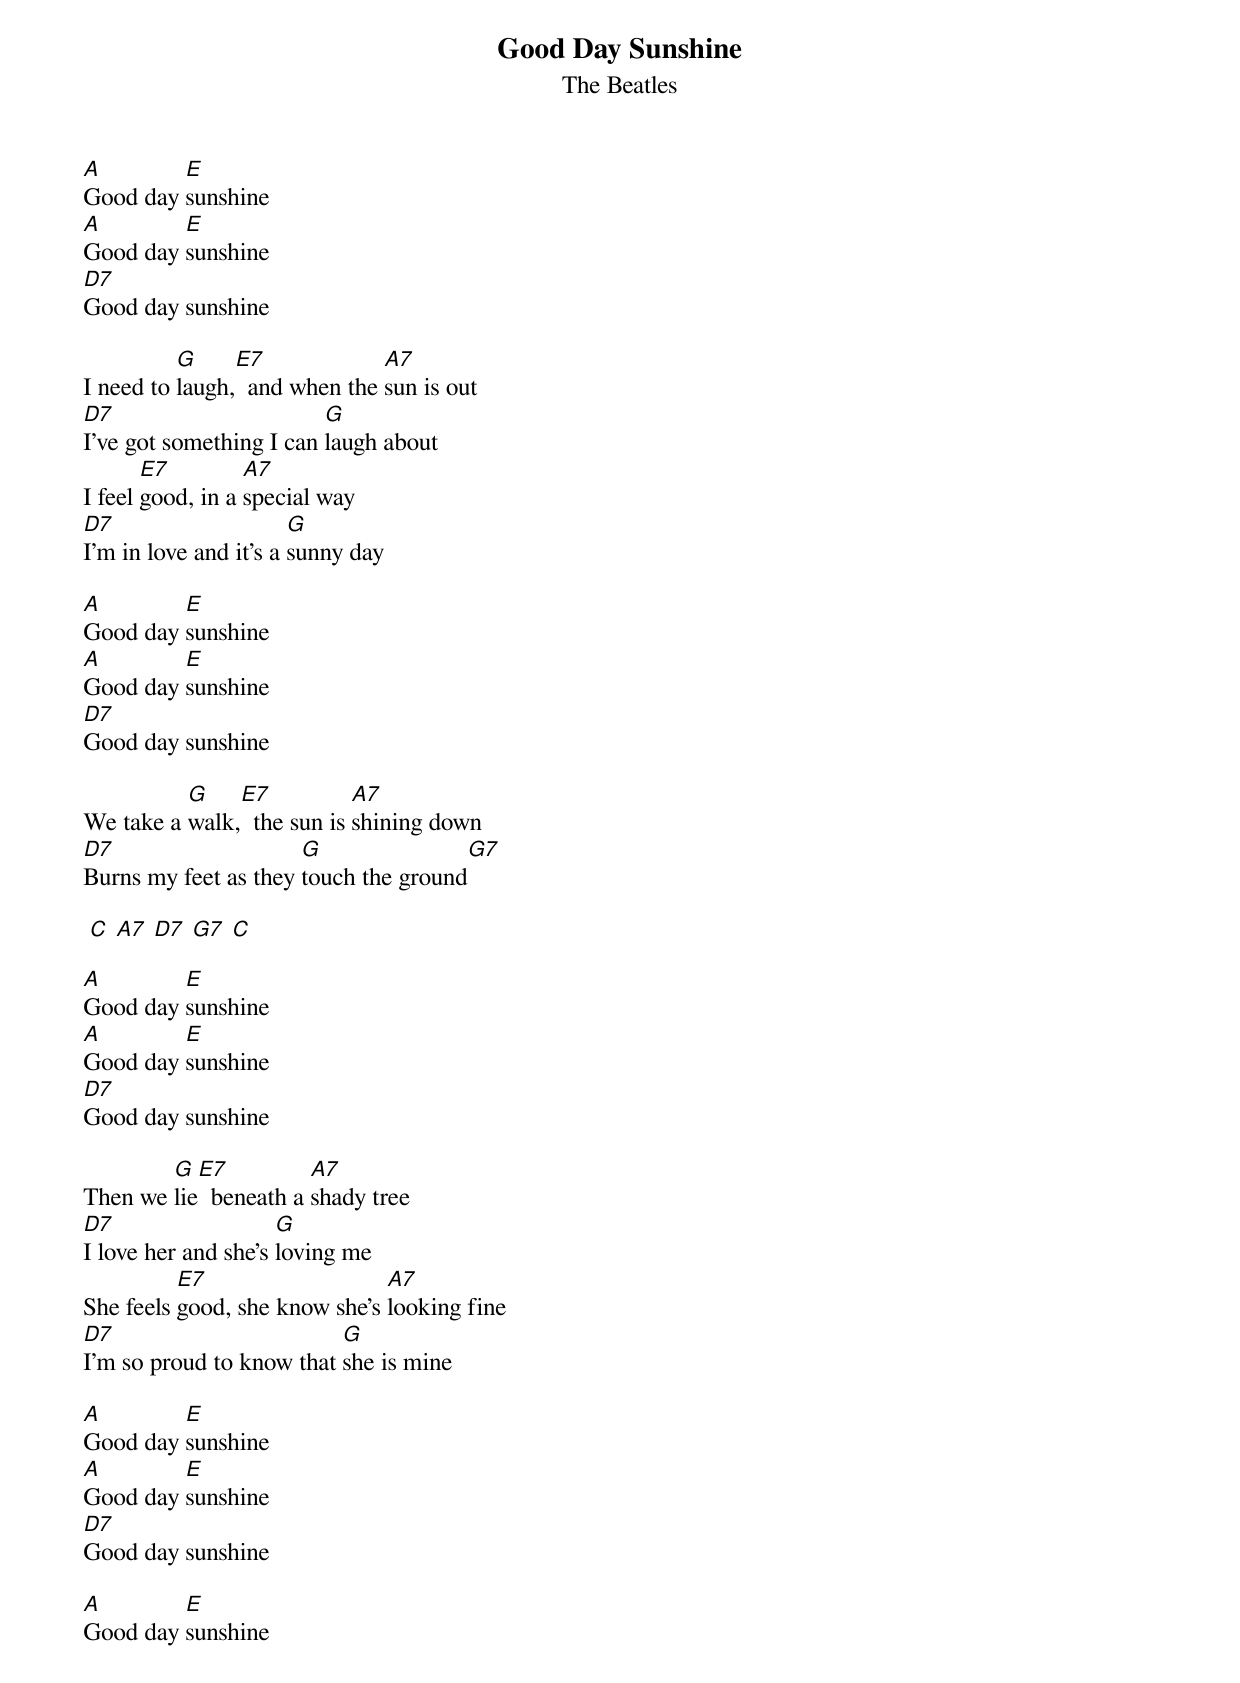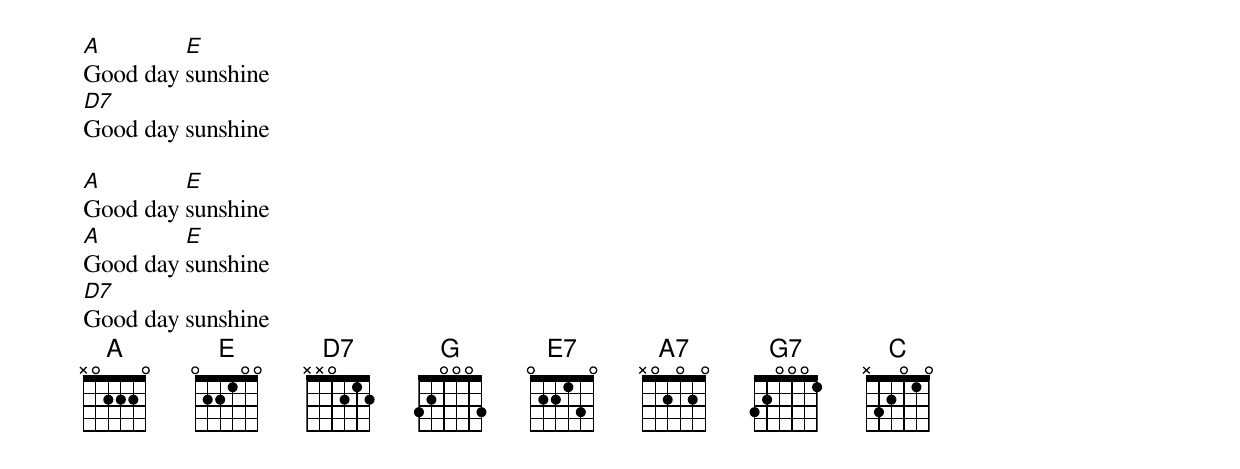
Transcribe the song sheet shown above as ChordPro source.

{title: Good Day Sunshine}
{subtitle: The Beatles}

[A]Good day [E]sunshine
[A]Good day [E]sunshine
[D7]Good day sunshine

I need to [G]laugh,[E7]  and when the [A7]sun is out
[D7]I've got something I can [G]laugh about
I feel [E7]good, in a [A7]special way
[D7]I'm in love and it's a [G]sunny day

[A]Good day [E]sunshine
[A]Good day [E]sunshine
[D7]Good day sunshine

We take a [G]walk,[E7]  the sun is [A7]shining down
[D7]Burns my feet as they [G]touch the ground[G7]

 [C] [A7] [D7] [G7] [C]

[A]Good day [E]sunshine
[A]Good day [E]sunshine
[D7]Good day sunshine

Then we [G]lie[E7]  beneath a [A7]shady tree
[D7]I love her and she's [G]loving me
She feels [E7]good, she know she's [A7]looking fine
[D7]I'm so proud to know that [G]she is mine

[A]Good day [E]sunshine
[A]Good day [E]sunshine
[D7]Good day sunshine

[A]Good day [E]sunshine
[A]Good day [E]sunshine
[D7]Good day sunshine

[A]Good day [E]sunshine
[A]Good day [E]sunshine
[D7]Good day sunshine
